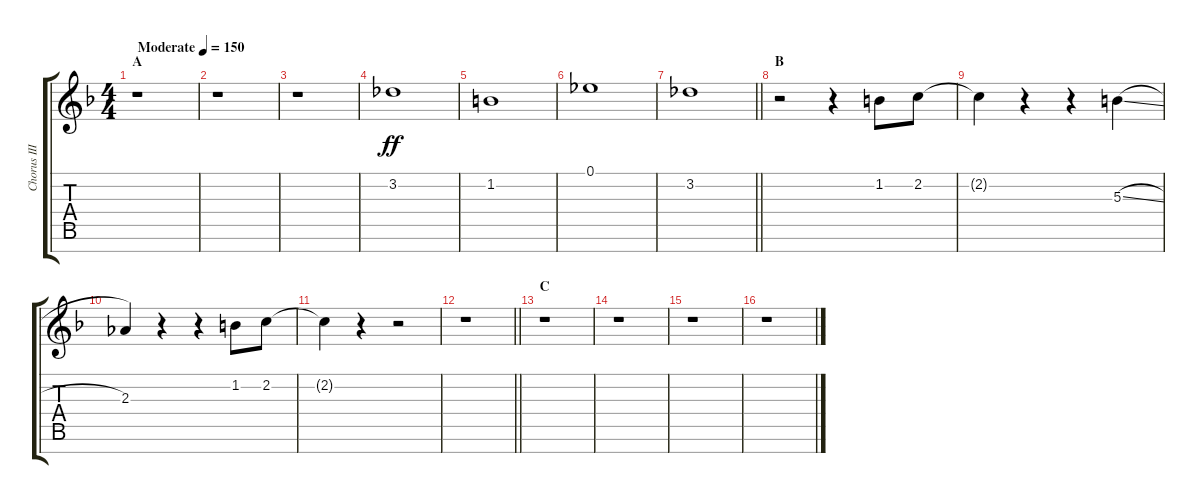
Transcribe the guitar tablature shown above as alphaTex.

\track ("Chorus III" "Chorus III") {instrument voiceoohs}
\staff {score tabs}
\tuning (Eb5 Bb4 Gb4 Db4 Ab3 Eb3 Bb2) {hide}
\ts (4 4)
\section ("" "A")
\tempo (150 "Moderate")
\clef g2
\ks f
r.1{dy ff instrument voiceoohs} |
r.1 |
r.1 |
3.2.1 |
1.2.1 |
0.1.1 |
\barLineRight lightlight
3.2.1 |
\section ("" "B")
r.2 r.4 1.2.8 2.2.8 |
2.2{t}.4 r.4 r.4 5.3{sl}.4 |
2.3.4 r.4 r.4 1.2.8 2.2.8 |
2.2{t}.4 r.4 r.2 |
\barLineRight lightlight
r.1 |
\section ("" "C")
r.1 |
r.1 |
r.1 |
r.1
